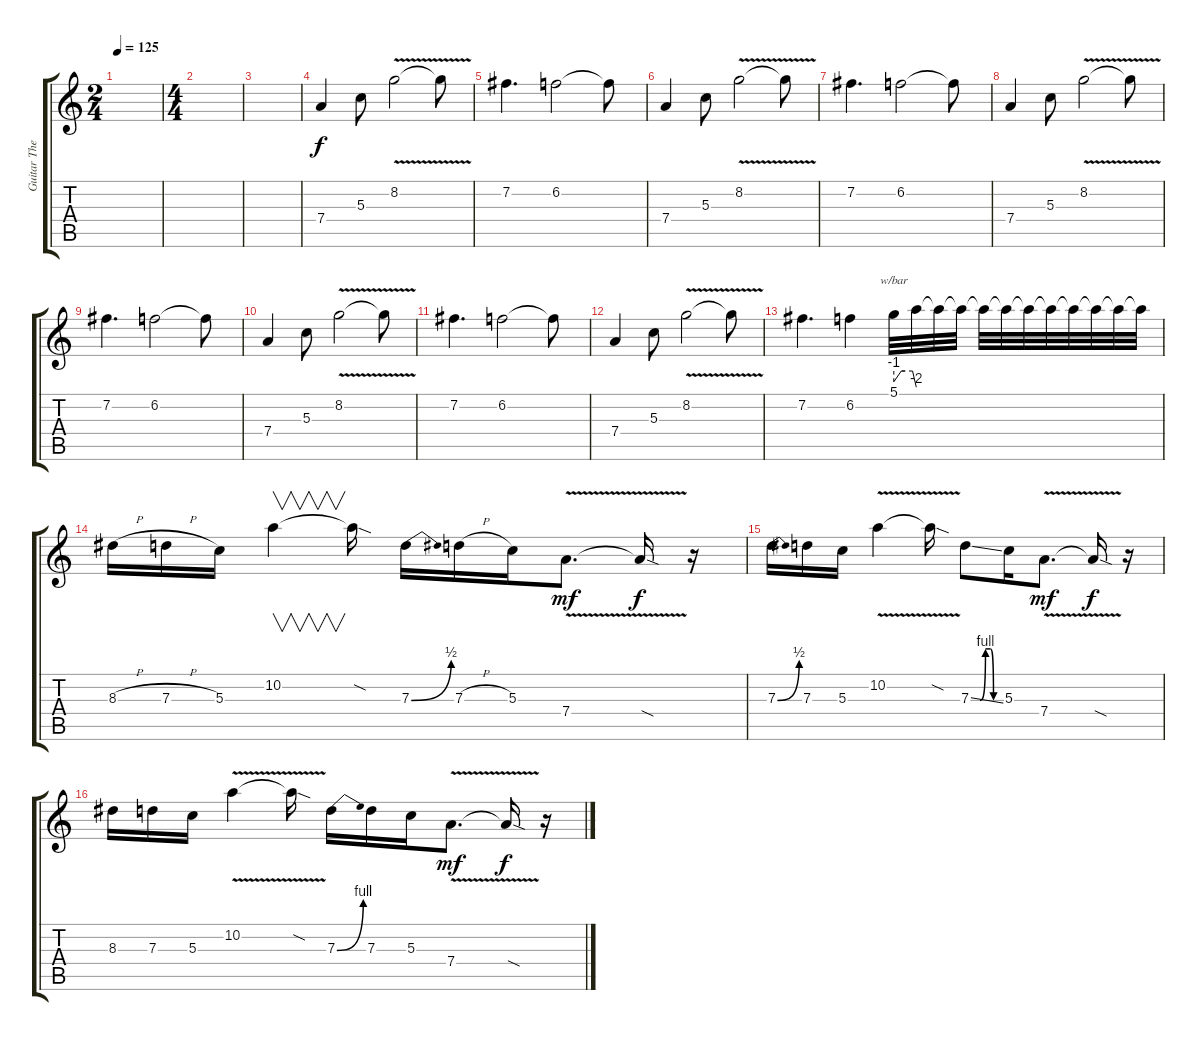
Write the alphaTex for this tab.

\track ("Guitar Theme" "Guitar The") {instrument overdrivenguitar}
\staff {score tabs}
\tuning (E4 B3 G3 D3 A2 E2) {hide}
\ts (2 4)
\tempo 125
\clef g2
\ks c
|
\ts (4 4)
|
|
7.4.4 5.3.8 8.2{v}.2 8.2{t}.8 |
7.2.4{d} 6.2.2 6.2{t}.8 |
7.4.4 5.3.8 8.2{v}.2 8.2{t}.8 |
7.2.4{d} 6.2.2 6.2{t}.8 |
7.4.4 5.3.8 8.2{v}.2 8.2{t}.8 |
7.2.4{d} 6.2.2 6.2{t}.8 |
7.4.4 5.3.8 8.2{v}.2 8.2{t}.8 |
7.2.4{d} 6.2.2 6.2{t}.8 |
7.4.4 5.3.8 8.2{v}.2 8.2{t}.8 |
7.2.4{d} 6.2.4 5.1.32{tbe (custom default 0 -4 20 0 30 0 50 0 60 -8) volume 6} 5.1{t}.32{volume 7} 5.1{t}.32{volume 8} 5.1{t}.32{volume 9} 5.1{t}.32{volume 10} 5.1{t}.32{volume 11} 5.1{t}.32{volume 12} 5.1{t}.32{volume 13} 5.1{t}.32{volume 14} 5.1{t}.32{volume 15} 5.1{t}.32{volume 16} 5.1{t}.32 |
8.3{h}.16 7.3{h}.16 5.3.16 10.2.4{v} 10.2{sod t}.16 7.3{be (bend 0 0 60 2)}.16 7.3{h}.16 5.3.16 7.4{v}.8{d dy mf} 7.4{sod t}.16{dy f} r.16 |
7.3{be (bend 0 0 60 2)}.16 7.3.16 5.3.16 10.2{v}.4 10.2{sod t}.16 7.3{be (custom 0 0 16 0 18 0 29 4 39 4 45 0 60 0) ss}.8 5.3.16 7.4{v}.8{d dy mf} 7.4{sod t}.16{dy f} r.16 |
8.3.16 7.3.16 5.3.16 10.2{v}.4 10.2{sod t}.16 7.3{be (bend 0 0 60 4)}.16 7.3.16 5.3.16 7.4{v}.8{d dy mf} 7.4{sod t}.16{dy f} r.16
